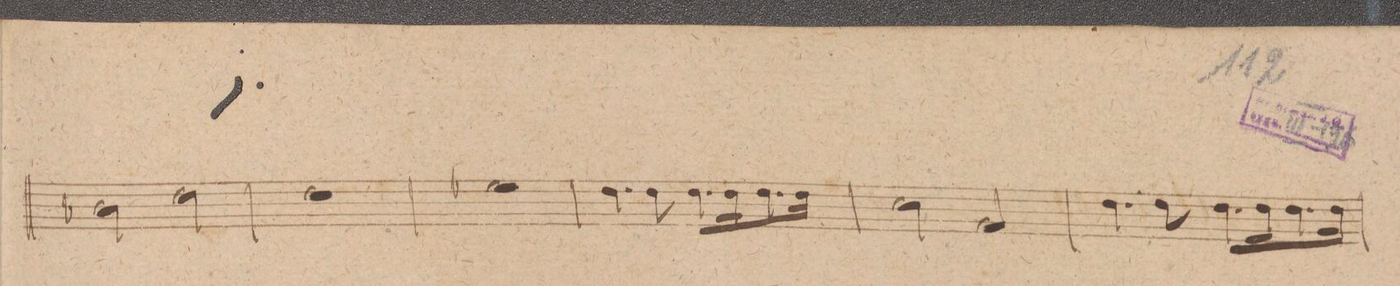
**kern	**dynam
*I"Corno. 2do. in D	*
*clefG2	*
*k[f#c#]	*
*met(c|)	*
*M2/2	*
2cX\	.
2e\	.
=40	=40
1e	.
=41	=41
1fX	.
=42	=42
4.e\	.
8e\	.
8.e\L	.
16e\K	.
8.e\	.
16e\Jk	.
=43	=43
2d\	.
2A/	.
=44	=44
4.e\	.
8e\	.
8.e\L	.
16e\K	.
8.e\	.
16e\Jk	.
=45	=45
*-	*-
